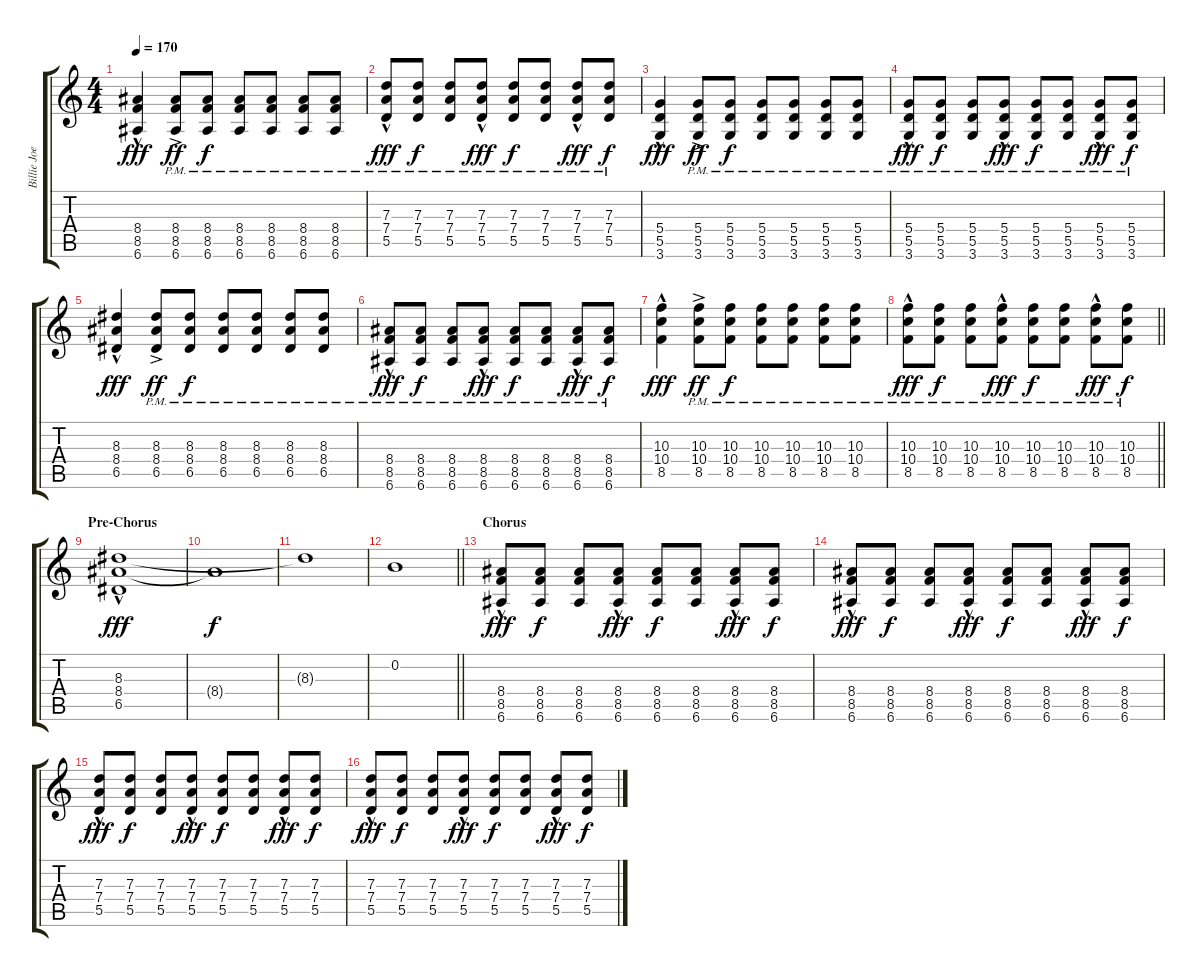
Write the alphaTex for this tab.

\track ("Billie Joe Armstrong" "Billie Joe") {instrument distortionguitar}
\staff {score tabs}
\tuning (E4 B3 G3 D3 A2 E2) {hide}
\ts (4 4)
\tempo 170
\clef g2
\ks c
(8.4{hac} 8.5{hac} 6.6{hac}).4{dy fff} (8.4{ac pm} 8.5{ac pm} 6.6{ac pm}).8{dy ff} (8.4{pm} 8.5{pm} 6.6{pm}).8{dy f} (8.4{pm} 8.5{pm} 6.6{pm}).8 (8.4{pm} 8.5{pm} 6.6{pm}).8 (8.4{pm} 8.5{pm} 6.6{pm}).8 (8.4{pm} 8.5{pm} 6.6{pm}).8 |
(7.3{hac pm} 7.4{hac pm} 5.5{hac pm}).8{dy fff} (7.3{pm} 7.4{pm} 5.5{pm}).8{dy f} (7.3{pm} 7.4{pm} 5.5{pm}).8 (7.3{hac pm} 7.4{hac pm} 5.5{hac pm}).8{dy fff} (7.3{pm} 7.4{pm} 5.5{pm}).8{dy f} (7.3{pm} 7.4{pm} 5.5{pm}).8 (7.3{hac pm} 7.4{hac pm} 5.5{hac pm}).8{dy fff} (7.3{pm} 7.4{pm} 5.5{pm}).8{dy f} |
(5.4{hac} 5.5{hac} 3.6{hac}).4{dy fff} (5.4{ac pm} 5.5{ac pm} 3.6{ac pm}).8{dy ff} (5.4{pm} 5.5{pm} 3.6{pm}).8{dy f} (5.4{pm} 5.5{pm} 3.6{pm}).8 (5.4{pm} 5.5{pm} 3.6{pm}).8 (5.4{pm} 5.5{pm} 3.6{pm}).8 (5.4{pm} 5.5{pm} 3.6{pm}).8 |
(5.4{hac pm} 5.5{hac pm} 3.6{hac pm}).8{dy fff} (5.4{pm} 5.5{pm} 3.6{pm}).8{dy f} (5.4{pm} 5.5{pm} 3.6{pm}).8 (5.4{hac pm} 5.5{hac pm} 3.6{hac pm}).8{dy fff} (5.4{pm} 5.5{pm} 3.6{pm}).8{dy f} (5.4{pm} 5.5{pm} 3.6{pm}).8 (5.4{hac pm} 5.5{hac pm} 3.6{hac pm}).8{dy fff} (5.4{pm} 5.5{pm} 3.6{pm}).8{dy f} |
(8.3{hac} 8.4{hac} 6.5{hac}).4{dy fff} (8.3{ac pm} 8.4{ac pm} 6.5{ac pm}).8{dy ff} (8.3{pm} 8.4{pm} 6.5{pm}).8{dy f} (8.3{pm} 8.4{pm} 6.5{pm}).8 (8.3{pm} 8.4{pm} 6.5{pm}).8 (8.3{pm} 8.4{pm} 6.5{pm}).8 (8.3{pm} 8.4{pm} 6.5{pm}).8 |
(8.4{hac pm} 8.5{hac pm} 6.6{hac pm}).8{dy fff} (8.4{pm} 8.5{pm} 6.6{pm}).8{dy f} (8.4{pm} 8.5{pm} 6.6{pm}).8 (8.4{hac pm} 8.5{hac pm} 6.6{hac pm}).8{dy fff} (8.4{pm} 8.5{pm} 6.6{pm}).8{dy f} (8.4{pm} 8.5{pm} 6.6{pm}).8 (8.4{hac pm} 8.5{hac pm} 6.6{hac pm}).8{dy fff} (8.4{pm} 8.5{pm} 6.6{pm}).8{dy f} |
(10.3{hac} 10.4{hac} 8.5{hac}).4{dy fff} (10.3{ac pm} 10.4{ac pm} 8.5{ac pm}).8{dy ff} (10.3{pm} 10.4{pm} 8.5{pm}).8{dy f} (10.3{pm} 10.4{pm} 8.5{pm}).8 (10.3{pm} 10.4{pm} 8.5{pm}).8 (10.3{pm} 10.4{pm} 8.5{pm}).8 (10.3{pm} 10.4{pm} 8.5{pm}).8 |
\barLineRight lightlight
(10.3{hac pm} 10.4{hac pm} 8.5{hac pm}).8{dy fff} (10.3{pm} 10.4{pm} 8.5{pm}).8{dy f} (10.3{pm} 10.4{pm} 8.5{pm}).8 (10.3{hac pm} 10.4{hac pm} 8.5{hac pm}).8{dy fff} (10.3{pm} 10.4{pm} 8.5{pm}).8{dy f} (10.3{pm} 10.4{pm} 8.5{pm}).8 (10.3{hac pm} 10.4{hac pm} 8.5{hac pm}).8{dy fff} (10.3{pm} 10.4{pm} 8.5{pm}).8{dy f} |
\section ("" "Pre-Chorus")
(8.3{hac} 8.4{hac} 6.5{hac}).1{dy fff} |
8.4{t}.1{dy f} |
8.3{t}.1 |
\barLineRight lightlight
0.2.1 |
\section ("" "Chorus")
(8.4{hac} 8.5{hac} 6.6{hac}).8{dy fff volume 12} (8.4 8.5 6.6).8{dy f} (8.4 8.5 6.6).8 (8.4{hac} 8.5{hac} 6.6{hac}).8{dy fff} (8.4 8.5 6.6).8{dy f} (8.4 8.5 6.6).8 (8.4{hac} 8.5{hac} 6.6{hac}).8{dy fff} (8.4 8.5 6.6).8{dy f} |
(8.4{hac} 8.5{hac} 6.6{hac}).8{dy fff} (8.4 8.5 6.6).8{dy f} (8.4 8.5 6.6).8 (8.4{hac} 8.5{hac} 6.6{hac}).8{dy fff} (8.4 8.5 6.6).8{dy f} (8.4 8.5 6.6).8 (8.4{hac} 8.5{hac} 6.6{hac}).8{dy fff} (8.4 8.5 6.6).8{dy f} |
(7.3{hac} 7.4{hac} 5.5{hac}).8{dy fff} (7.3 7.4 5.5).8{dy f} (7.3 7.4 5.5).8 (7.3{hac} 7.4{hac} 5.5{hac}).8{dy fff} (7.3 7.4 5.5).8{dy f} (7.3 7.4 5.5).8 (7.3{hac} 7.4{hac} 5.5{hac}).8{dy fff} (7.3 7.4 5.5).8{dy f} |
(7.3{hac} 7.4{hac} 5.5{hac}).8{dy fff} (7.3 7.4 5.5).8{dy f} (7.3 7.4 5.5).8 (7.3{hac} 7.4{hac} 5.5{hac}).8{dy fff} (7.3 7.4 5.5).8{dy f} (7.3 7.4 5.5).8 (7.3{hac} 7.4{hac} 5.5{hac}).8{dy fff} (7.3 7.4 5.5).8{dy f}
